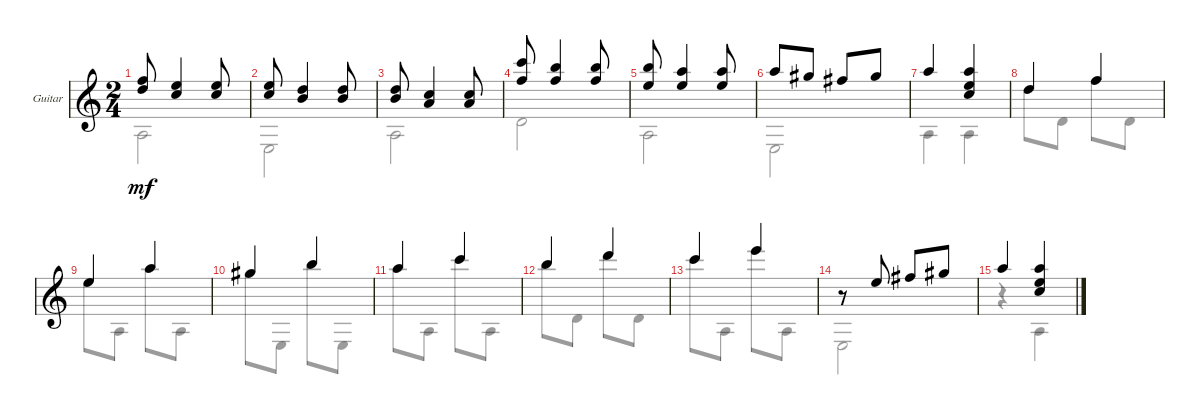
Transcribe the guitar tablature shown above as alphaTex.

\defaultSystemsLayout 4
\bracketExtendMode groupsimilarinstruments
\firstSystemTrackNameOrientation horizontal
\otherSystemsTrackNameOrientation horizontal
\track ("Nylon Guitar" "Guitar") {instrument acousticguitarnylon}
\staff {score}
\tuning (E4 B3 G3 D3 A2 E2)
\voice
\ts (2 4)
\tempo (70 hide)
\clef g2
\ks c
(1.1 3.2).8{dy mf} (0.1 1.2).4 (0.1 1.2).8 |
(0.1 1.2).8 (3.2 4.3).4 (3.2 4.3).8 |
(3.2 4.3).8 (1.2 2.3).4 (1.2 2.3).8 |
(8.1 6.2).8 (6.2 7.1).4 (6.2 7.1).8 |
(7.1 5.2).8 (5.1 5.2).4 (5.1 5.2).8 |
5.1.8 4.1.8 2.1.8 4.1.8 |
5.1.4 (5.1 5.2 5.3).4 |
3.2.4 1.1.4 |
0.1.4 5.1.4 |
4.1.4 7.1.4 |
5.1.4 8.1.4 |
7.1.4 10.1.4 |
8.1.4 12.1.4 |
r.8 0.1.8 2.1.8 4.1.8 |
5.1.4 (5.1 5.2 5.3).4
\voice
\clef g2
\ottava regular
\simile none
\ks c
0.5.2{dy mf} |
0.6.2 |
0.5.2 |
0.4.2 |
0.5.2 |
0.6.2 |
5.6.4 5.6.4 |
3.2.8 0.4.8 1.1.8 0.4.8 |
0.1.8 0.5.8 5.1.8 0.5.8 |
4.1.8 0.6.8 7.1.8 0.6.8 |
5.1.8 0.5.8 8.1.8 0.5.8 |
7.1.8 0.4.8 10.1.8 0.4.8 |
8.1.8 0.5.8 12.1.8 0.5.8 |
0.6.2 |
r.4 0.5.4
